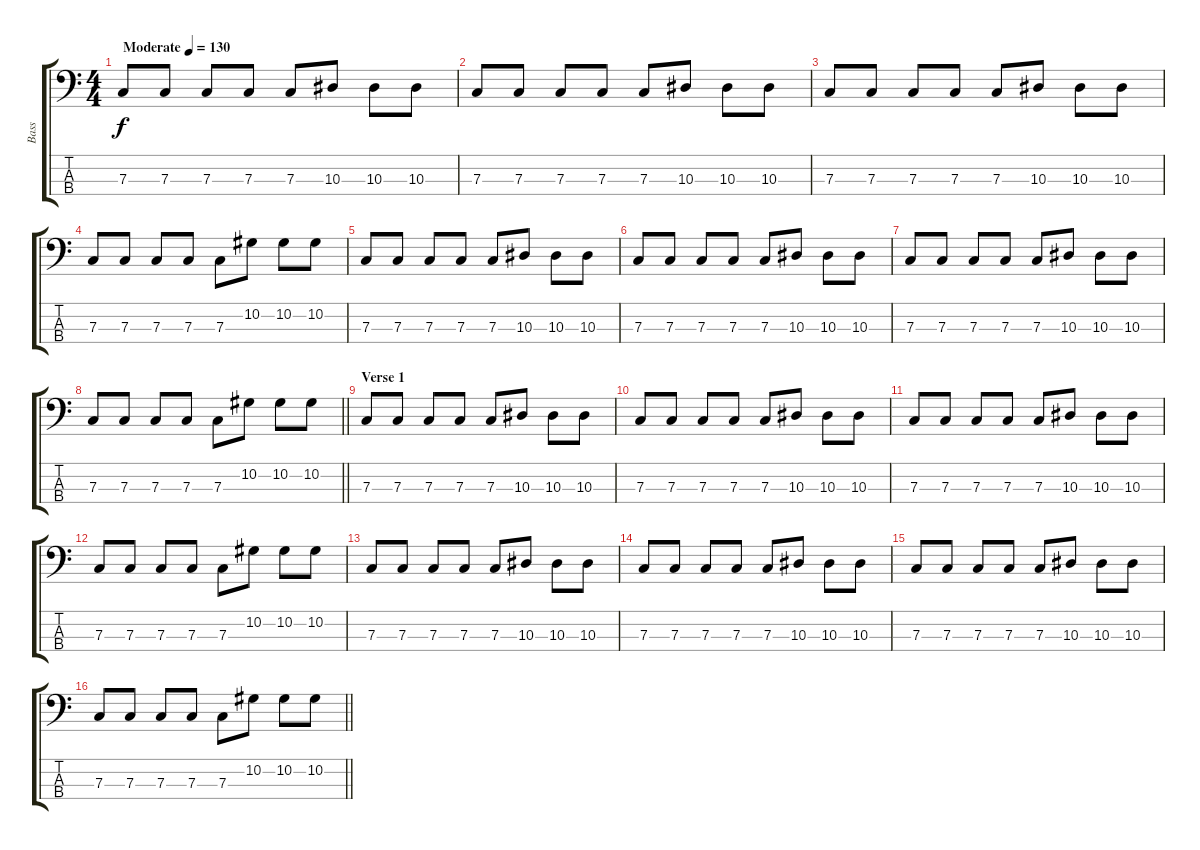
\track ("Bass" "Bass") {instrument electricbassfinger}
\staff {score tabs}
\tuning (Eb2 Bb1 F1 C1) {hide}
\ts (4 4)
\tempo (130 "Moderate")
\clef f4
\ks c
7.3.8{dy f instrument electricbassfinger} 7.3.8 7.3.8 7.3.8 7.3.8 10.3.8 10.3.8 10.3.8 |
7.3.8 7.3.8 7.3.8 7.3.8 7.3.8 10.3.8 10.3.8 10.3.8 |
7.3.8 7.3.8 7.3.8 7.3.8 7.3.8 10.3.8 10.3.8 10.3.8 |
7.3.8 7.3.8 7.3.8 7.3.8 7.3.8 10.2.8 10.2.8 10.2.8 |
7.3.8 7.3.8 7.3.8 7.3.8 7.3.8 10.3.8 10.3.8 10.3.8 |
7.3.8 7.3.8 7.3.8 7.3.8 7.3.8 10.3.8 10.3.8 10.3.8 |
7.3.8 7.3.8 7.3.8 7.3.8 7.3.8 10.3.8 10.3.8 10.3.8 |
\barLineRight lightlight
7.3.8 7.3.8 7.3.8 7.3.8 7.3.8 10.2.8 10.2.8 10.2.8 |
\section ("" "Verse 1")
7.3.8 7.3.8 7.3.8 7.3.8 7.3.8 10.3.8 10.3.8 10.3.8 |
7.3.8 7.3.8 7.3.8 7.3.8 7.3.8 10.3.8 10.3.8 10.3.8 |
7.3.8 7.3.8 7.3.8 7.3.8 7.3.8 10.3.8 10.3.8 10.3.8 |
7.3.8 7.3.8 7.3.8 7.3.8 7.3.8 10.2.8 10.2.8 10.2.8 |
7.3.8 7.3.8 7.3.8 7.3.8 7.3.8 10.3.8 10.3.8 10.3.8 |
7.3.8 7.3.8 7.3.8 7.3.8 7.3.8 10.3.8 10.3.8 10.3.8 |
7.3.8 7.3.8 7.3.8 7.3.8 7.3.8 10.3.8 10.3.8 10.3.8 |
\barLineRight lightlight
7.3.8 7.3.8 7.3.8 7.3.8 7.3.8 10.2.8 10.2.8 10.2.8
